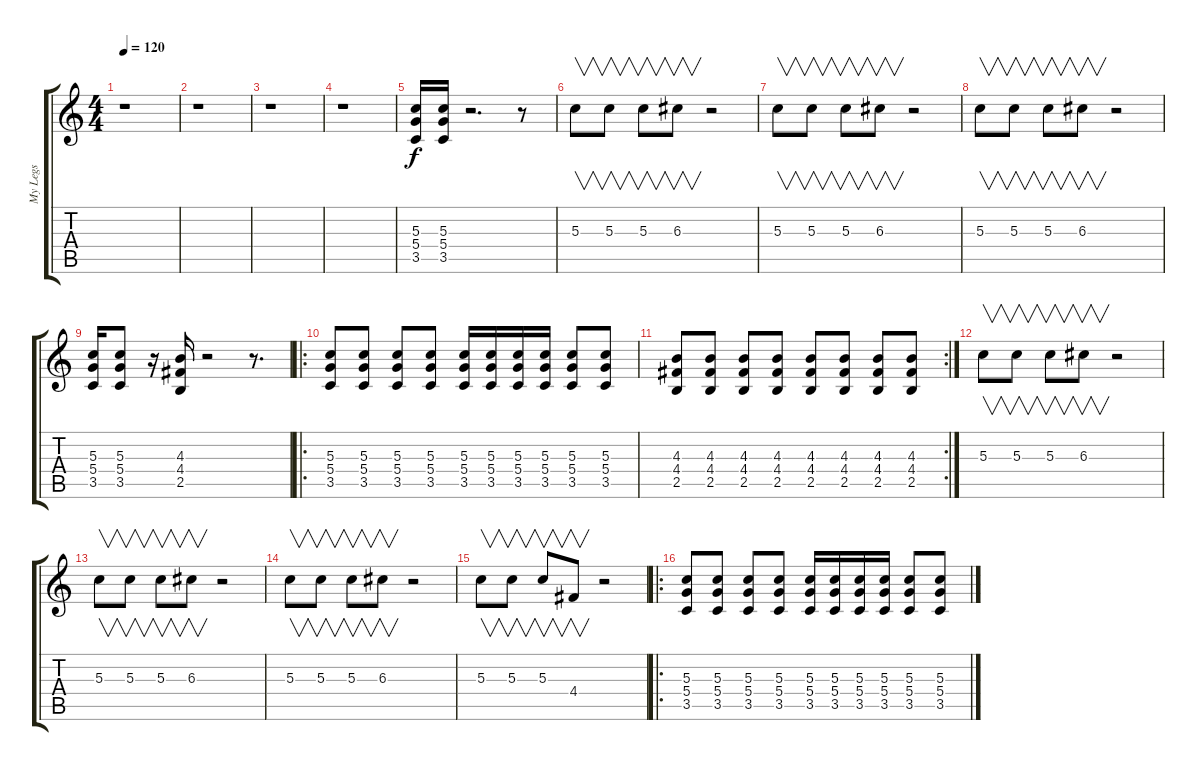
\track ("My Legs" "My Legs") {instrument electricguitarjazz}
\staff {score tabs}
\tuning (E4 B3 G3 D3 A2 E2) {hide}
\ts (4 4)
\tempo 120
\clef g2
\ks c
r.1{dy f instrument electricguitarjazz} |
r.1 |
r.1 |
r.1 |
(5.3 5.4 3.5).16 (5.3 5.4 3.5).16 r.2{d} r.8 |
5.3.8{v} 5.3.8{v} 5.3.8{v} 6.3.8{v} r.2 |
5.3.8{v} 5.3.8{v} 5.3.8{v} 6.3.8{v} r.2 |
5.3.8{v} 5.3.8{v} 5.3.8{v} 6.3.8{v} r.2 |
(5.3 5.4 3.5).16 (5.3 5.4 3.5).8 r.16 (4.3 4.4 2.5).16 r.2 r.8{d} |
\ro
(5.3 5.4 3.5).8{instrument distortionguitar} (5.3 5.4 3.5).8 (5.3 5.4 3.5).8 (5.3 5.4 3.5).8 (5.3 5.4 3.5).16 (5.3 5.4 3.5).16 (5.3 5.4 3.5).16 (5.3 5.4 3.5).16 (5.3 5.4 3.5).8 (5.3 5.4 3.5).8 |
\rc 2
(4.3 4.4 2.5).8 (4.3 4.4 2.5).8 (4.3 4.4 2.5).8 (4.3 4.4 2.5).8 (4.3 4.4 2.5).8 (4.3 4.4 2.5).8 (4.3 4.4 2.5).8 (4.3 4.4 2.5).8 |
5.3.8{v instrument electricguitarjazz} 5.3.8{v} 5.3.8{v} 6.3.8{v} r.2 |
5.3.8{v} 5.3.8{v} 5.3.8{v} 6.3.8{v} r.2 |
5.3.8{v} 5.3.8{v} 5.3.8{v} 6.3.8{v} r.2 |
5.3.8{v} 5.3.8{v} 5.3.8{v} 4.4.8{v} r.2 |
\ro
(5.3 5.4 3.5).8{instrument distortionguitar} (5.3 5.4 3.5).8 (5.3 5.4 3.5).8 (5.3 5.4 3.5).8 (5.3 5.4 3.5).16 (5.3 5.4 3.5).16 (5.3 5.4 3.5).16 (5.3 5.4 3.5).16 (5.3 5.4 3.5).8 (5.3 5.4 3.5).8
